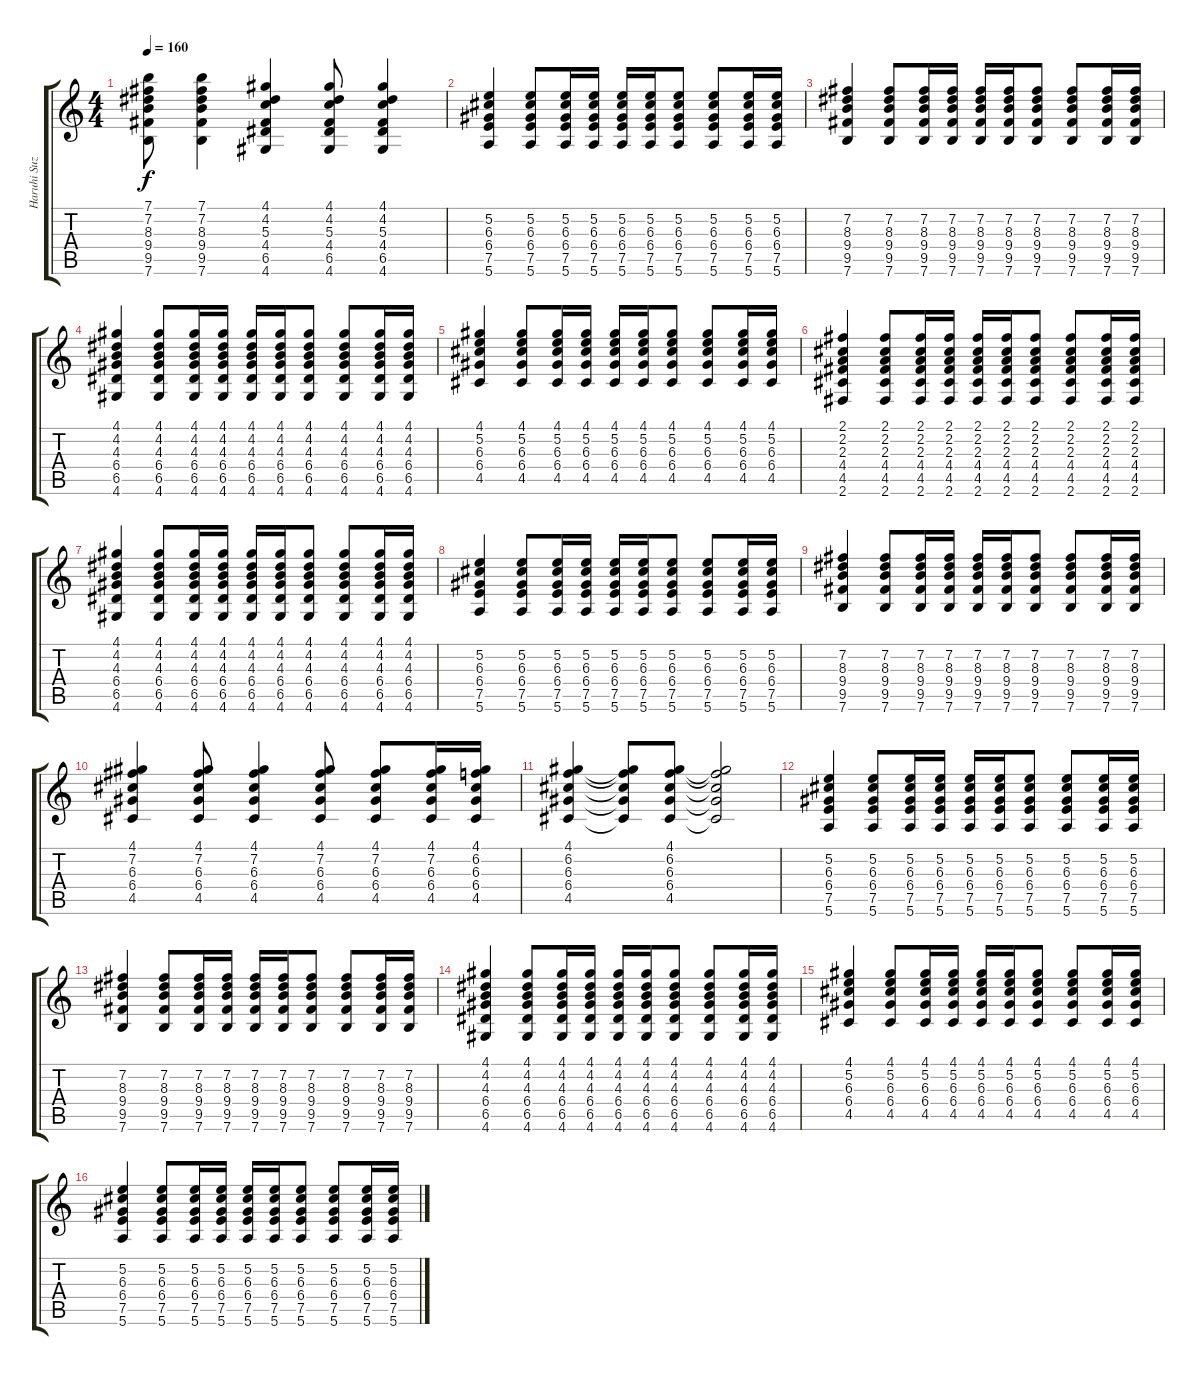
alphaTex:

\track ("Haruhi Suzumiya (Rhythm Guitar)" "Haruhi Suz") {instrument distortionguitar}
\staff {score tabs}
\tuning (E4 B3 G3 D3 A2 E2) {hide}
\ts (4 4)
\tempo 160
\clef g2
\ks c
(7.1 7.2 8.3 9.4 9.5 7.6).8{dy f} (7.1 7.2 8.3 9.4 9.5 7.6).4 (4.1 4.2 5.3 4.4 6.5 4.6).4 (4.1 4.2 5.3 4.4 6.5 4.6).8 (4.1 4.2 5.3 4.4 6.5 4.6).4 |
(5.2 6.3 6.4 7.5 5.6).4 (5.2 6.3 6.4 7.5 5.6).8 (5.2 6.3 6.4 7.5 5.6).16 (5.2 6.3 6.4 7.5 5.6).16 (5.2 6.3 6.4 7.5 5.6).16 (5.2 6.3 6.4 7.5 5.6).16 (5.2 6.3 6.4 7.5 5.6).8 (5.2 6.3 6.4 7.5 5.6).8 (5.2 6.3 6.4 7.5 5.6).16 (5.2 6.3 6.4 7.5 5.6).16 |
(7.2 8.3 9.4 9.5 7.6).4 (7.2 8.3 9.4 9.5 7.6).8 (7.2 8.3 9.4 9.5 7.6).16 (7.2 8.3 9.4 9.5 7.6).16 (7.2 8.3 9.4 9.5 7.6).16 (7.2 8.3 9.4 9.5 7.6).16 (7.2 8.3 9.4 9.5 7.6).8 (7.2 8.3 9.4 9.5 7.6).8 (7.2 8.3 9.4 9.5 7.6).16 (7.2 8.3 9.4 9.5 7.6).16 |
(4.1 4.2 4.3 6.4 6.5 4.6).4 (4.1 4.2 4.3 6.4 6.5 4.6).8 (4.1 4.2 4.3 6.4 6.5 4.6).16 (4.1 4.2 4.3 6.4 6.5 4.6).16 (4.1 4.2 4.3 6.4 6.5 4.6).16 (4.1 4.2 4.3 6.4 6.5 4.6).16 (4.1 4.2 4.3 6.4 6.5 4.6).8 (4.1 4.2 4.3 6.4 6.5 4.6).8 (4.1 4.2 4.3 6.4 6.5 4.6).16 (4.1 4.2 4.3 6.4 6.5 4.6).16 |
(4.1 5.2 6.3 6.4 4.5).4 (4.1 5.2 6.3 6.4 4.5).8 (4.1 5.2 6.3 6.4 4.5).16 (4.1 5.2 6.3 6.4 4.5).16 (4.1 5.2 6.3 6.4 4.5).16 (4.1 5.2 6.3 6.4 4.5).16 (4.1 5.2 6.3 6.4 4.5).8 (4.1 5.2 6.3 6.4 4.5).8 (4.1 5.2 6.3 6.4 4.5).16 (4.1 5.2 6.3 6.4 4.5).16 |
(2.1 2.2 2.3 4.4 4.5 2.6).4 (2.1 2.2 2.3 4.4 4.5 2.6).8 (2.1 2.2 2.3 4.4 4.5 2.6).16 (2.1 2.2 2.3 4.4 4.5 2.6).16 (2.1 2.2 2.3 4.4 4.5 2.6).16 (2.1 2.2 2.3 4.4 4.5 2.6).16 (2.1 2.2 2.3 4.4 4.5 2.6).8 (2.1 2.2 2.3 4.4 4.5 2.6).8 (2.1 2.2 2.3 4.4 4.5 2.6).16 (2.1 2.2 2.3 4.4 4.5 2.6).16 |
(4.1 4.2 4.3 6.4 6.5 4.6).4 (4.1 4.2 4.3 6.4 6.5 4.6).8 (4.1 4.2 4.3 6.4 6.5 4.6).16 (4.1 4.2 4.3 6.4 6.5 4.6).16 (4.1 4.2 4.3 6.4 6.5 4.6).16 (4.1 4.2 4.3 6.4 6.5 4.6).16 (4.1 4.2 4.3 6.4 6.5 4.6).8 (4.1 4.2 4.3 6.4 6.5 4.6).8 (4.1 4.2 4.3 6.4 6.5 4.6).16 (4.1 4.2 4.3 6.4 6.5 4.6).16 |
(5.2 6.3 6.4 7.5 5.6).4 (5.2 6.3 6.4 7.5 5.6).8 (5.2 6.3 6.4 7.5 5.6).16 (5.2 6.3 6.4 7.5 5.6).16 (5.2 6.3 6.4 7.5 5.6).16 (5.2 6.3 6.4 7.5 5.6).16 (5.2 6.3 6.4 7.5 5.6).8 (5.2 6.3 6.4 7.5 5.6).8 (5.2 6.3 6.4 7.5 5.6).16 (5.2 6.3 6.4 7.5 5.6).16 |
(7.2 8.3 9.4 9.5 7.6).4 (7.2 8.3 9.4 9.5 7.6).8 (7.2 8.3 9.4 9.5 7.6).16 (7.2 8.3 9.4 9.5 7.6).16 (7.2 8.3 9.4 9.5 7.6).16 (7.2 8.3 9.4 9.5 7.6).16 (7.2 8.3 9.4 9.5 7.6).8 (7.2 8.3 9.4 9.5 7.6).8 (7.2 8.3 9.4 9.5 7.6).16 (7.2 8.3 9.4 9.5 7.6).16 |
(4.1 7.2 6.3 6.4 4.5).4 (4.1 7.2 6.3 6.4 4.5).8 (4.1 7.2 6.3 6.4 4.5).4 (4.1 7.2 6.3 6.4 4.5).8 (4.1 7.2 6.3 6.4 4.5).8 (4.1 7.2 6.3 6.4 4.5).16 (4.1 6.2 6.3 6.4 4.5).16 |
(4.1 6.2 6.3 6.4 4.5).4 (4.1{t} 6.2{t} 6.3{t} 6.4{t} 4.5{t}).8 (4.1 6.2 6.3 6.4 4.5).8 (4.1{t} 6.2{t} 6.3{t} 6.4{t} 4.5{t}).2 |
(5.2 6.3 6.4 7.5 5.6).4 (5.2 6.3 6.4 7.5 5.6).8 (5.2 6.3 6.4 7.5 5.6).16 (5.2 6.3 6.4 7.5 5.6).16 (5.2 6.3 6.4 7.5 5.6).16 (5.2 6.3 6.4 7.5 5.6).16 (5.2 6.3 6.4 7.5 5.6).8 (5.2 6.3 6.4 7.5 5.6).8 (5.2 6.3 6.4 7.5 5.6).16 (5.2 6.3 6.4 7.5 5.6).16 |
(7.2 8.3 9.4 9.5 7.6).4 (7.2 8.3 9.4 9.5 7.6).8 (7.2 8.3 9.4 9.5 7.6).16 (7.2 8.3 9.4 9.5 7.6).16 (7.2 8.3 9.4 9.5 7.6).16 (7.2 8.3 9.4 9.5 7.6).16 (7.2 8.3 9.4 9.5 7.6).8 (7.2 8.3 9.4 9.5 7.6).8 (7.2 8.3 9.4 9.5 7.6).16 (7.2 8.3 9.4 9.5 7.6).16 |
(4.1 4.2 4.3 6.4 6.5 4.6).4 (4.1 4.2 4.3 6.4 6.5 4.6).8 (4.1 4.2 4.3 6.4 6.5 4.6).16 (4.1 4.2 4.3 6.4 6.5 4.6).16 (4.1 4.2 4.3 6.4 6.5 4.6).16 (4.1 4.2 4.3 6.4 6.5 4.6).16 (4.1 4.2 4.3 6.4 6.5 4.6).8 (4.1 4.2 4.3 6.4 6.5 4.6).8 (4.1 4.2 4.3 6.4 6.5 4.6).16 (4.1 4.2 4.3 6.4 6.5 4.6).16 |
(4.1 5.2 6.3 6.4 4.5).4 (4.1 5.2 6.3 6.4 4.5).8 (4.1 5.2 6.3 6.4 4.5).16 (4.1 5.2 6.3 6.4 4.5).16 (4.1 5.2 6.3 6.4 4.5).16 (4.1 5.2 6.3 6.4 4.5).16 (4.1 5.2 6.3 6.4 4.5).8 (4.1 5.2 6.3 6.4 4.5).8 (4.1 5.2 6.3 6.4 4.5).16 (4.1 5.2 6.3 6.4 4.5).16 |
(5.2 6.3 6.4 7.5 5.6).4 (5.2 6.3 6.4 7.5 5.6).8 (5.2 6.3 6.4 7.5 5.6).16 (5.2 6.3 6.4 7.5 5.6).16 (5.2 6.3 6.4 7.5 5.6).16 (5.2 6.3 6.4 7.5 5.6).16 (5.2 6.3 6.4 7.5 5.6).8 (5.2 6.3 6.4 7.5 5.6).8 (5.2 6.3 6.4 7.5 5.6).16 (5.2 6.3 6.4 7.5 5.6).16
